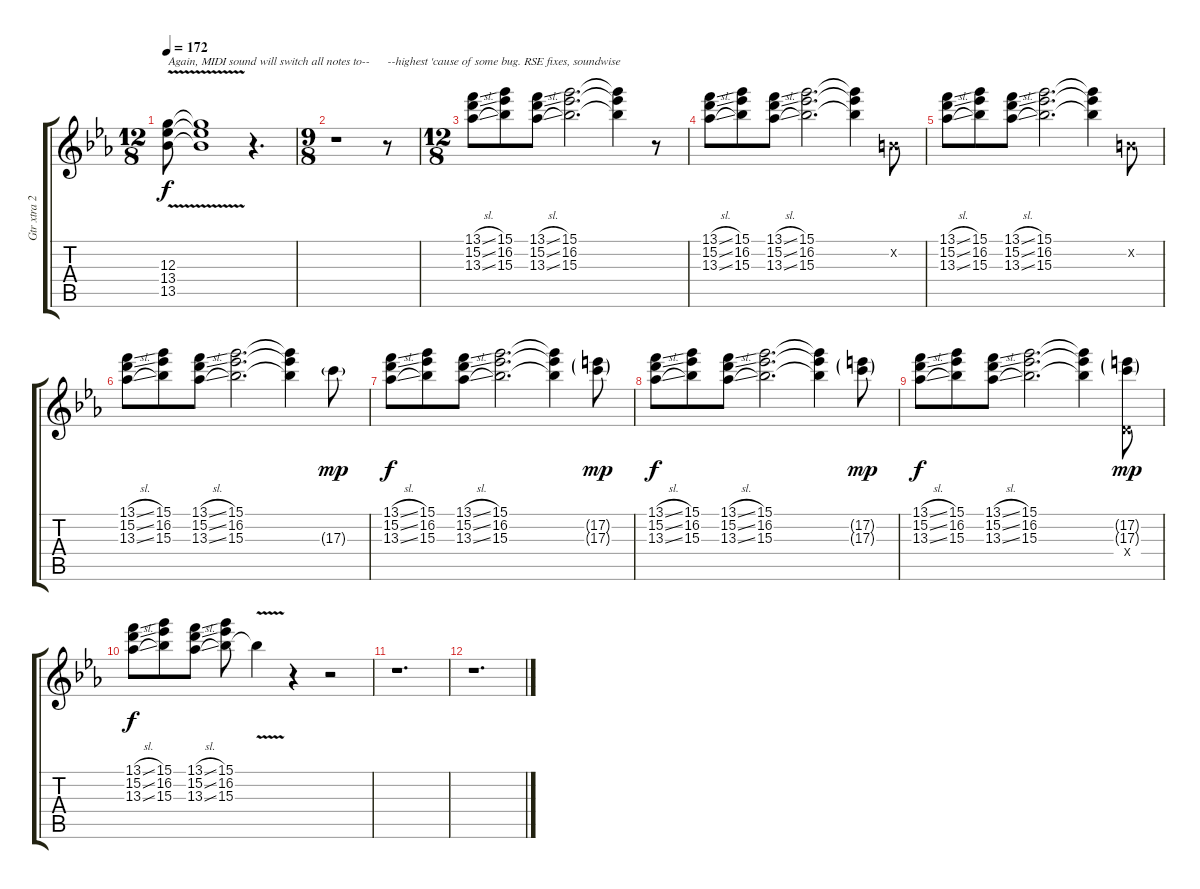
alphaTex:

\track ("Gtr xtra 2 (narrow EQ, merged)" "Gtr xtra 2") {instrument overdrivenguitar}
\staff {score tabs}
\tuning (E4 B3 G3 D3 A2 E2) {hide}
\ts (12 8)
\tempo 172
\clef g2
\ks cminor
(12.3 13.4{v} 13.5).8{txt "Again, MIDI sound will switch all notes to--" dy f} (12.3{v t} 13.4{v t} 13.5{v t}).1 r.4{d} |
\ts (9 8)
r.1 r.8{txt "--highest 'cause of some bug. RSE fixes, soundwise"} |
\ts (12 8)
(13.1{sl} 15.2{sl} 13.3{sl}).8 (15.1 16.2 15.3).8 (13.1{sl} 15.2{sl} 13.3{sl}).8 (15.1 16.2 15.3).2{d} (15.1{t} 16.2{t} 15.3{t}).4 r.8 |
(13.1{sl} 15.2{sl} 13.3{sl}).8 (15.1 16.2 15.3).8 (13.1{sl} 15.2{sl} 13.3{sl}).8 (15.1 16.2 15.3).2{d} (15.1{t} 16.2{t} 15.3{t}).4 0.2{x}.8 |
(13.1{sl} 15.2{sl} 13.3{sl}).8 (15.1 16.2 15.3).8 (13.1{sl} 15.2{sl} 13.3{sl}).8 (15.1 16.2 15.3).2{d} (15.1{t} 16.2{t} 15.3{t}).4 0.2{x}.8 |
(13.1{sl} 15.2{sl} 13.3{sl}).8 (15.1 16.2 15.3).8 (13.1{sl} 15.2{sl} 13.3{sl}).8 (15.1 16.2 15.3).2{d} (15.1{t} 16.2{t} 15.3{t}).4 17.3{g}.8{dy mp} |
(13.1{sl} 15.2{sl} 13.3{sl}).8{dy f} (15.1 16.2 15.3).8 (13.1{sl} 15.2{sl} 13.3{sl}).8 (15.1 16.2 15.3).2{d} (15.1{t} 16.2{t} 15.3{t}).4 (17.2{g} 17.3{g}).8{dy mp} |
(13.1{sl} 15.2{sl} 13.3{sl}).8{dy f} (15.1 16.2 15.3).8 (13.1{sl} 15.2{sl} 13.3{sl}).8 (15.1 16.2 15.3).2{d} (15.1{t} 16.2{t} 15.3{t}).4 (17.2{g} 17.3{g}).8{dy mp} |
(13.1{sl} 15.2{sl} 13.3{sl}).8{dy f} (15.1 16.2 15.3).8 (13.1{sl} 15.2{sl} 13.3{sl}).8 (15.1 16.2 15.3).2{d} (15.1{t} 16.2{t} 15.3{t}).4 (17.2{g} 17.3{g} 0.4{x}).8{dy mp} |
(13.1{sl} 15.2{sl} 13.3{sl}).8{dy f} (15.1 16.2 15.3).8 (13.1{sl} 15.2{sl} 13.3{sl}).8 (15.1 16.2 15.3).8 15.3{v t}.4 r.4 r.2 |
r.1{d} |
r.1{d}
